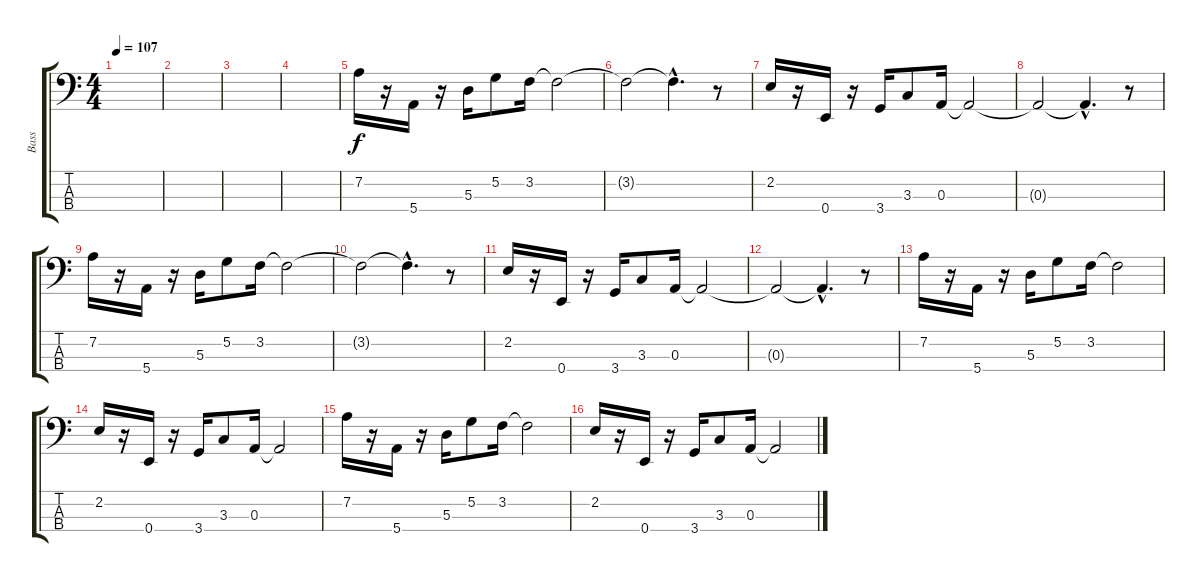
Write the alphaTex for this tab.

\track ("Bass" "Bass") {instrument electricbassfinger}
\staff {score tabs}
\tuning (G2 D2 A1 E1) {hide}
\ts (4 4)
\tempo 107
\clef f4
\ks c
|
|
|
|
7.2.16 r.16 5.4.16 r.16 5.3.16 5.2.8 3.2.16 3.2{t}.2 |
3.2{t}.2 3.2{hac t}.4{d} r.8 |
2.2.16 r.16 0.4.16 r.16 3.4.16 3.3.8 0.3.16 0.3{t}.2 |
0.3{t}.2 0.3{hac t}.4{d} r.8 |
7.2.16 r.16 5.4.16 r.16 5.3.16 5.2.8 3.2.16 3.2{t}.2 |
3.2{t}.2 3.2{hac t}.4{d} r.8 |
2.2.16 r.16 0.4.16 r.16 3.4.16 3.3.8 0.3.16 0.3{t}.2 |
0.3{t}.2 0.3{hac t}.4{d} r.8 |
7.2.16 r.16 5.4.16 r.16 5.3.16 5.2.8 3.2.16 3.2{t}.2 |
2.2.16 r.16 0.4.16 r.16 3.4.16 3.3.8 0.3.16 0.3{t}.2 |
7.2.16 r.16 5.4.16 r.16 5.3.16 5.2.8 3.2.16 3.2{t}.2 |
2.2.16 r.16 0.4.16 r.16 3.4.16 3.3.8 0.3.16 0.3{t}.2
